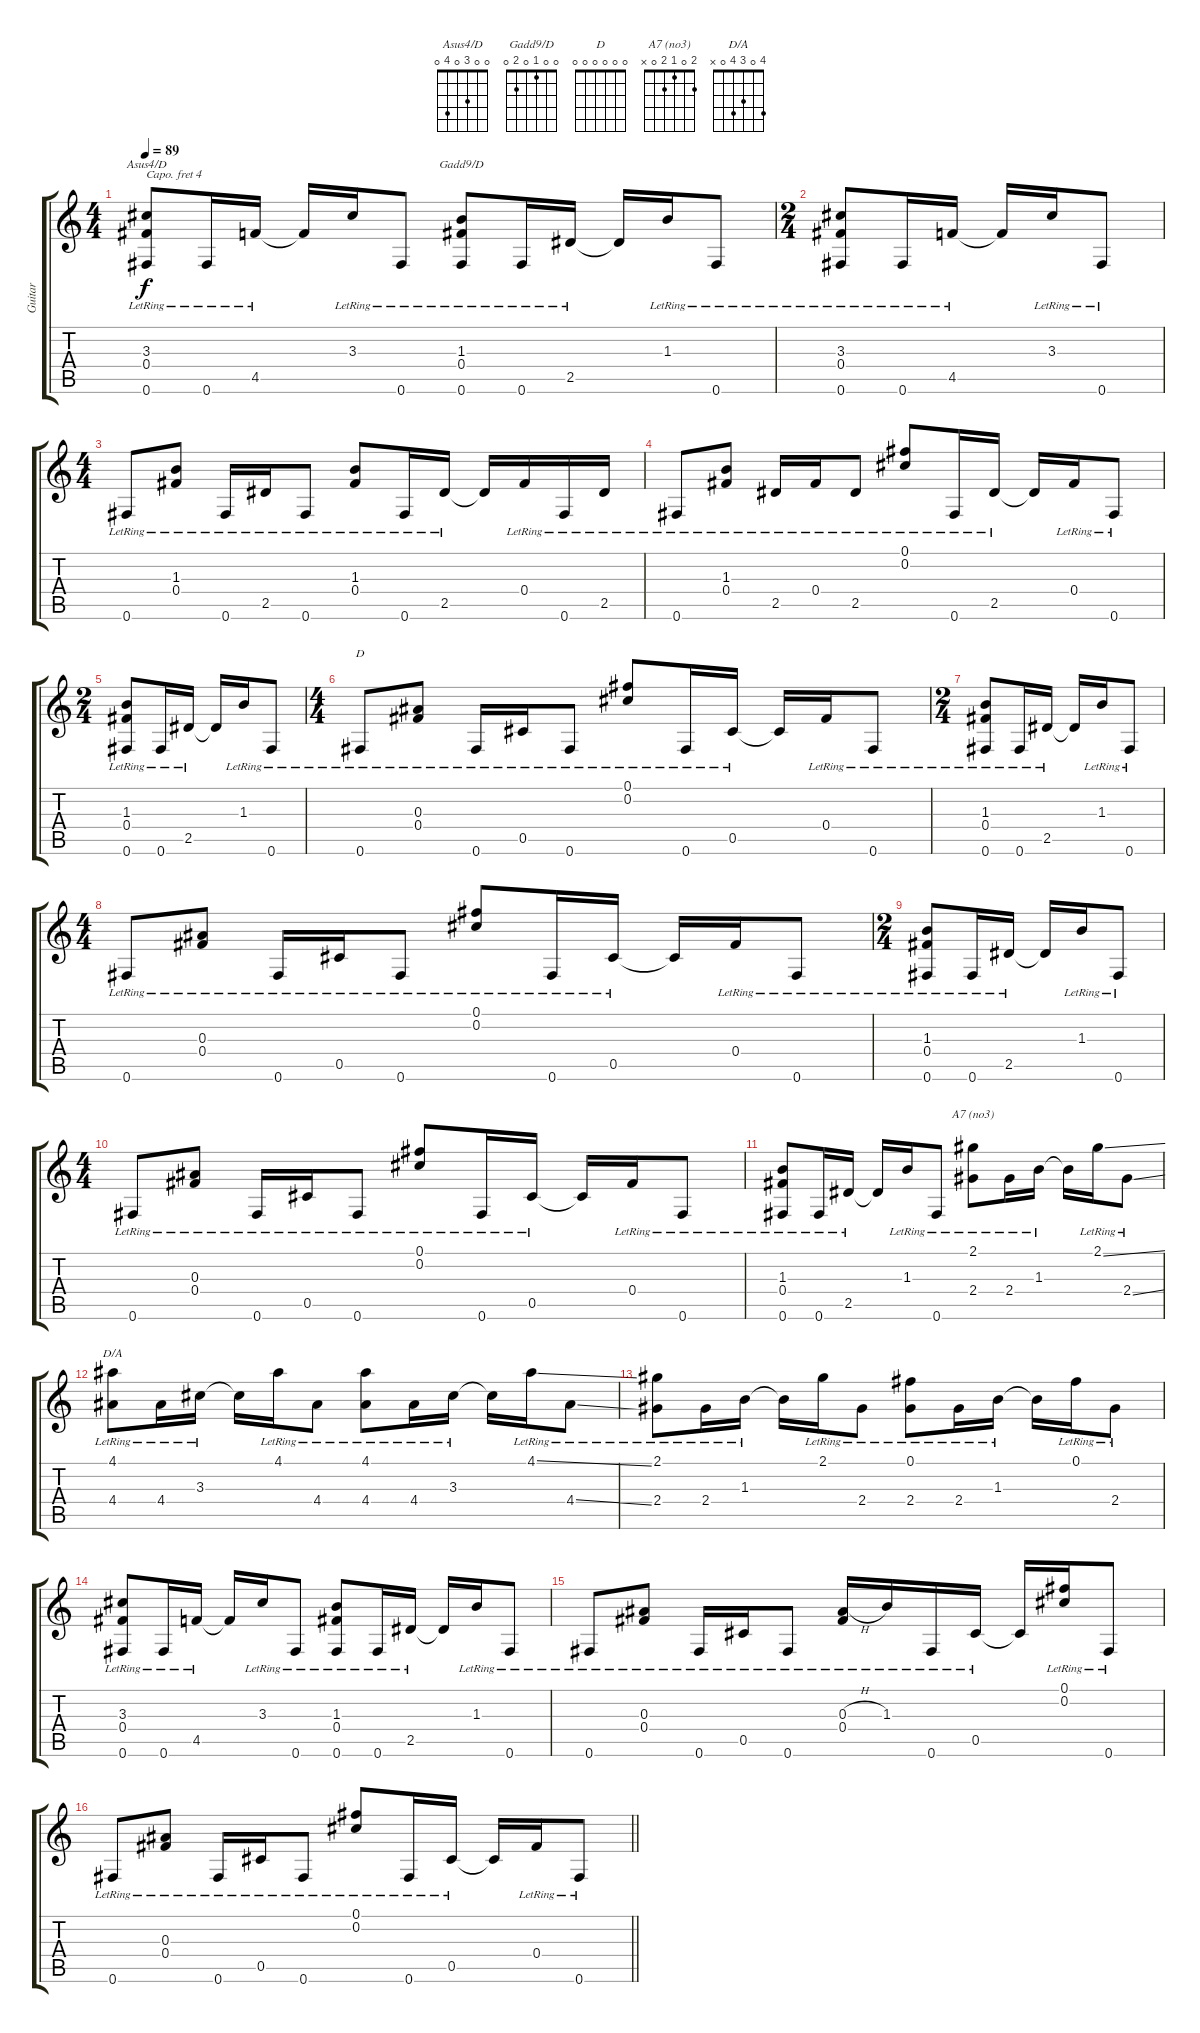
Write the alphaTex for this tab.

\track ("Guitar" "Guitar") {instrument acousticguitarsteel}
\staff {score tabs}
\capo 4
\tuning (D4 A3 Gb3 D3 A2 D2) {hide}
\chord ("Asus4/D" 0 0 3 0 4 0)
\chord ("Gadd9/D" 0 0 1 0 2 0)
\chord ("D" 0 0 0 0 0 0)
\chord ("A7 (no3)" 2 0 1 2 0 x)
\chord ("D/A" 4 0 3 4 0 x)
\ts (4 4)
\tempo 89
\clef g2
\ks c
(3.3{lr} 0.4{lr} 0.6{lr}).8{ch "Asus4/D" dy f} 0.6{lr}.16 4.5{lr}.16 4.5{t}.16 3.3{lr}.16 0.6{lr}.8 (1.3{lr} 0.4{lr} 0.6{lr}).8{ch "Gadd9/D"} 0.6{lr}.16 2.5{lr}.16 2.5{t}.16 1.3{lr}.16 0.6{lr}.8 |
\ts (2 4)
(3.3{lr} 0.4{lr} 0.6{lr}).8 0.6{lr}.16 4.5{lr}.16 4.5{t}.16 3.3{lr}.16 0.6{lr}.8 |
\ts (4 4)
0.6{lr}.8 (1.3{lr} 0.4{lr}).8 0.6{lr}.16 2.5{lr}.16 0.6{lr}.8 (1.3{lr} 0.4{lr}).8 0.6{lr}.16 2.5{lr}.16 2.5{t}.16 0.4{lr}.16 0.6{lr}.16 2.5{lr}.16 |
0.6{lr}.8 (1.3{lr} 0.4{lr}).8 2.5{lr}.16 0.4{lr}.16 2.5{lr}.8 (0.1{lr} 0.2{lr}).8 0.6{lr}.16 2.5{lr}.16 2.5{t}.16 0.4{lr}.16 0.6{lr}.8 |
\ts (2 4)
(1.3{lr} 0.4{lr} 0.6{lr}).8 0.6{lr}.16 2.5{lr}.16 2.5{t}.16 1.3{lr}.16 0.6{lr}.8 |
\ts (4 4)
0.6{lr}.8{ch "D"} (0.3{lr} 0.4{lr}).8 0.6{lr}.16 0.5{lr}.16 0.6{lr}.8 (0.1{lr} 0.2{lr}).8 0.6{lr}.16 0.5{lr}.16 0.5{t}.16 0.4{lr}.16 0.6{lr}.8 |
\ts (2 4)
(1.3{lr} 0.4{lr} 0.6{lr}).8 0.6{lr}.16 2.5{lr}.16 2.5{t}.16 1.3{lr}.16 0.6{lr}.8 |
\ts (4 4)
0.6{lr}.8 (0.3{lr} 0.4{lr}).8 0.6{lr}.16 0.5{lr}.16 0.6{lr}.8 (0.1{lr} 0.2{lr}).8 0.6{lr}.16 0.5{lr}.16 0.5{t}.16 0.4{lr}.16 0.6{lr}.8 |
\ts (2 4)
(1.3{lr} 0.4{lr} 0.6{lr}).8 0.6{lr}.16 2.5{lr}.16 2.5{t}.16 1.3{lr}.16 0.6{lr}.8 |
\ts (4 4)
0.6{lr}.8 (0.3{lr} 0.4{lr}).8 0.6{lr}.16 0.5{lr}.16 0.6{lr}.8 (0.1{lr} 0.2{lr}).8 0.6{lr}.16 0.5{lr}.16 0.5{t}.16 0.4{lr}.16 0.6{lr}.8 |
(1.3{lr} 0.4{lr} 0.6{lr}).8 0.6{lr}.16 2.5{lr}.16 2.5{t}.16 1.3{lr}.16 0.6{lr}.8 (2.1{lr} 2.4{lr}).8{ch "A7 (no3)"} 2.4{lr}.16 1.3{lr}.16 1.3{t}.16 2.1{ss lr}.16 2.4{ss lr}.8 |
(4.1{lr} 4.4{lr}).8{ch "D/A"} 4.4{lr}.16 3.3{lr}.16 3.3{t}.16 4.1{lr}.16 4.4{lr}.8 (4.1{lr} 4.4{lr}).8 4.4{lr}.16 3.3{lr}.16 3.3{t}.16 4.1{ss lr}.16 4.4{ss lr}.8 |
(2.1{lr} 2.4{lr}).8 2.4{lr}.16 1.3{lr}.16 1.3{t}.16 2.1{lr}.16 2.4{lr}.8 (0.1{lr} 2.4{lr}).8 2.4{lr}.16 1.3{lr}.16 1.3{t}.16 0.1{lr}.16 2.4{lr}.8 |
(3.3{lr} 0.4{lr} 0.6{lr}).8 0.6{lr}.16 4.5{lr}.16 4.5{t}.16 3.3{lr}.16 0.6{lr}.8 (1.3{lr} 0.4{lr} 0.6{lr}).8 0.6{lr}.16 2.5{lr}.16 2.5{t}.16 1.3{lr}.16 0.6{lr}.8 |
0.6{lr}.8 (0.3{lr} 0.4{lr}).8 0.6{lr}.16 0.5{lr}.16 0.6{lr}.8 (0.3{h lr} 0.4{lr}).16 1.3{lr}.16 0.6{lr}.16 0.5{lr}.16 0.5{t}.16 (0.1{lr} 0.2{lr}).16 0.6{lr}.8 |
\barLineRight lightlight
0.6{lr}.8 (0.3{lr} 0.4{lr}).8 0.6{lr}.16 0.5{lr}.16 0.6{lr}.8 (0.1{lr} 0.2{lr}).8 0.6{lr}.16 0.5{lr}.16 0.5{t}.16 0.4{lr}.16 0.6{lr}.8
